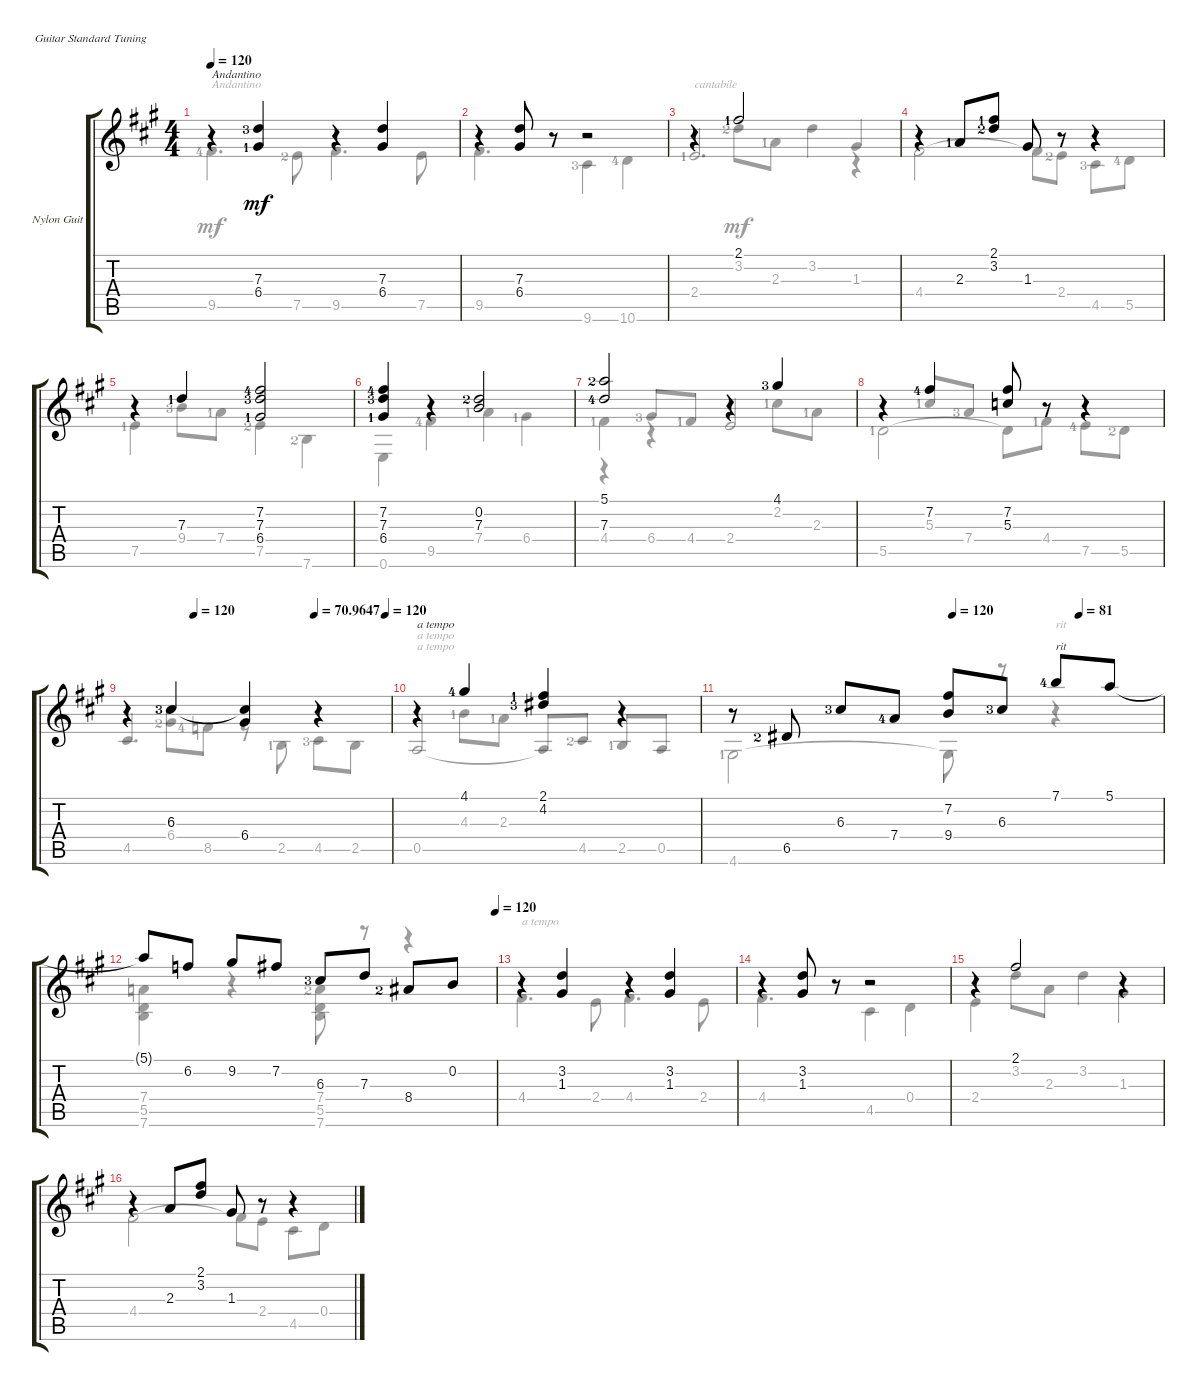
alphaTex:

\defaultSystemsLayout 4
\bracketExtendMode groupsimilarinstruments
\firstSystemTrackNameOrientation horizontal
\otherSystemsTrackNameOrientation horizontal
\track ("Nylon Guitar" "Nylon Guit") {multiBarRest instrument acousticguitarsteel}
\staff {score tabs}
\tuning (E4 B3 G3 D3 A2 E2)
\voice
\ts (4 4)
\tempo 120
\clef g2
\ks a
r.4{txt "Andantino" dy mf instrument acousticguitarsteel} (7.3{lf 4} 6.4{lf 2}).4 r.4 (7.3 6.4).4 |
r.4 (7.3 6.4).8 r.8 r.2 |
r.4 2.1{lf 2}.2 |
r.4 2.3{lf 2}.8 (2.1{lf 2} 3.2{lf 3}).8 1.3.8 r.8 r.4 |
r.4 7.3{lf 2}.4 (7.2{lf 5} 7.3{lf 4} 6.4{lf 2}).2 |
(6.4{lf 2} 7.3{lf 4} 7.2{lf 5}).4 r.4 (0.2 7.3{lf 3}).2 |
(5.1{lf 3} 7.3{lf 5}).2 r.4 4.1{lf 4}.4 |
r.4 7.2{lf 5}.4 (5.3 7.2).8 r.8 r.4 |
\tempo (120 0.25625)
\tempo (70.9647 0.7125)
\tempo (120 0.98125)
r.4 6.3{lf 4}.4 (6.3{t} 6.4).4 r.4 |
r.4{txt "a tempo"} 4.1{lf 5}.4 (2.1{lf 2} 4.2{lf 4}).4 r.4 |
\tempo (120 0.5125)
\tempo (81 0.80625)
r.8 6.5{lf 3}.8 6.3{lf 4}.8 7.4{lf 5}.8 (7.2 9.4).8 6.3{lf 4}.8 7.1{lf 5}.8{txt "rit"} 5.1.8 |
\tempo (120 1)
5.1{t}.8 6.2.8 9.2.8 7.2.8 6.3{lf 4}.8 7.3.8 8.4{lf 3}.8 0.2.8 |
r.4 (3.2 1.3).4 r.4 (1.3 3.2).4 |
r.4 (3.2 1.3).8 r.8 r.2 |
r.4 2.1.2 r.4 |
r.4 2.3.8 (2.1 3.2).8 1.3.8 r.8 r.4
\voice
\clef g2
\ottava regular
\simile none
\ks a
9.5{lf 5}.4{d txt "Andantino" dy mf} 7.5{lf 3}.8 9.5.4{d} 7.5.8 |
9.5.4{d} r.8 9.6{lf 4}.4 10.6{lf 5}.4 |
2.4{lf 2}.2{d txt "cantabile" beam invert} 1.3.4{beam invert} |
4.4.2 4.4{t}.8 2.4{lf 3}.8 4.5{lf 4}.8 5.5{lf 5}.8 |
7.5{lf 2}.4 9.4{lf 4}.8 7.4{lf 2}.8 7.5{lf 3}.4 7.6{lf 3}.4 |
0.6.4 9.5{lf 5}.4 7.4{lf 2}.4 6.4{lf 2}.4 |
4.4{lf 2}.4 6.4{lf 4}.8 4.4{lf 2}.8 2.4.2{beam invert} |
r.4 5.3{lf 2}.8{beam invert} 7.4{lf 4}.8 |
4.5.4{d beam invert} |
0.5.2{txt "a tempo" beam invert} 0.5{t}.8{beam invert} 4.5{lf 3}.8 2.5{lf 2}.8{beam invert} 0.5.8 |
4.6{lf 2}.2 4.6{t}.8 r.8 r.4{txt "rit"} |
(5.5 7.6 7.4).4 r.4 (5.5 7.4{lf 3} 7.6).8 r.8 r.4 |
4.4.4{d txt "a tempo"} 2.4.8 4.4.4{d} 2.4.8 |
4.4.4{d} r.8 4.5.4 0.4.4 |
2.4.4 3.2.8 2.3.8 3.2.4 1.3.4 |
4.4.2 4.4{t}.8 2.4.8 4.5.8 0.4.8
\voice
\clef g2
\ottava regular
\simile none
\ks a
|
|
r.4 3.2{lf 3}.8 2.3{lf 2}.8 3.2.4 r.4 |
|
|
|
r.4 r.4 r.4 2.2{lf 2}.8 2.3{lf 2}.8 |
5.5{lf 2}.2 5.5{t}.8 4.4{lf 2}.8 7.5{lf 5}.8 5.5{lf 3}.8 |
r.4 (6.4{lf 3} 6.3{lf 4}).8 8.5{lf 5}.8 r.8 2.5{lf 2}.8 4.5{lf 4}.8 2.5.8 |
r.4{txt "a tempo"} 4.3{lf 2}.8 2.3{lf 2}.8 |
|
|
|
|
|
